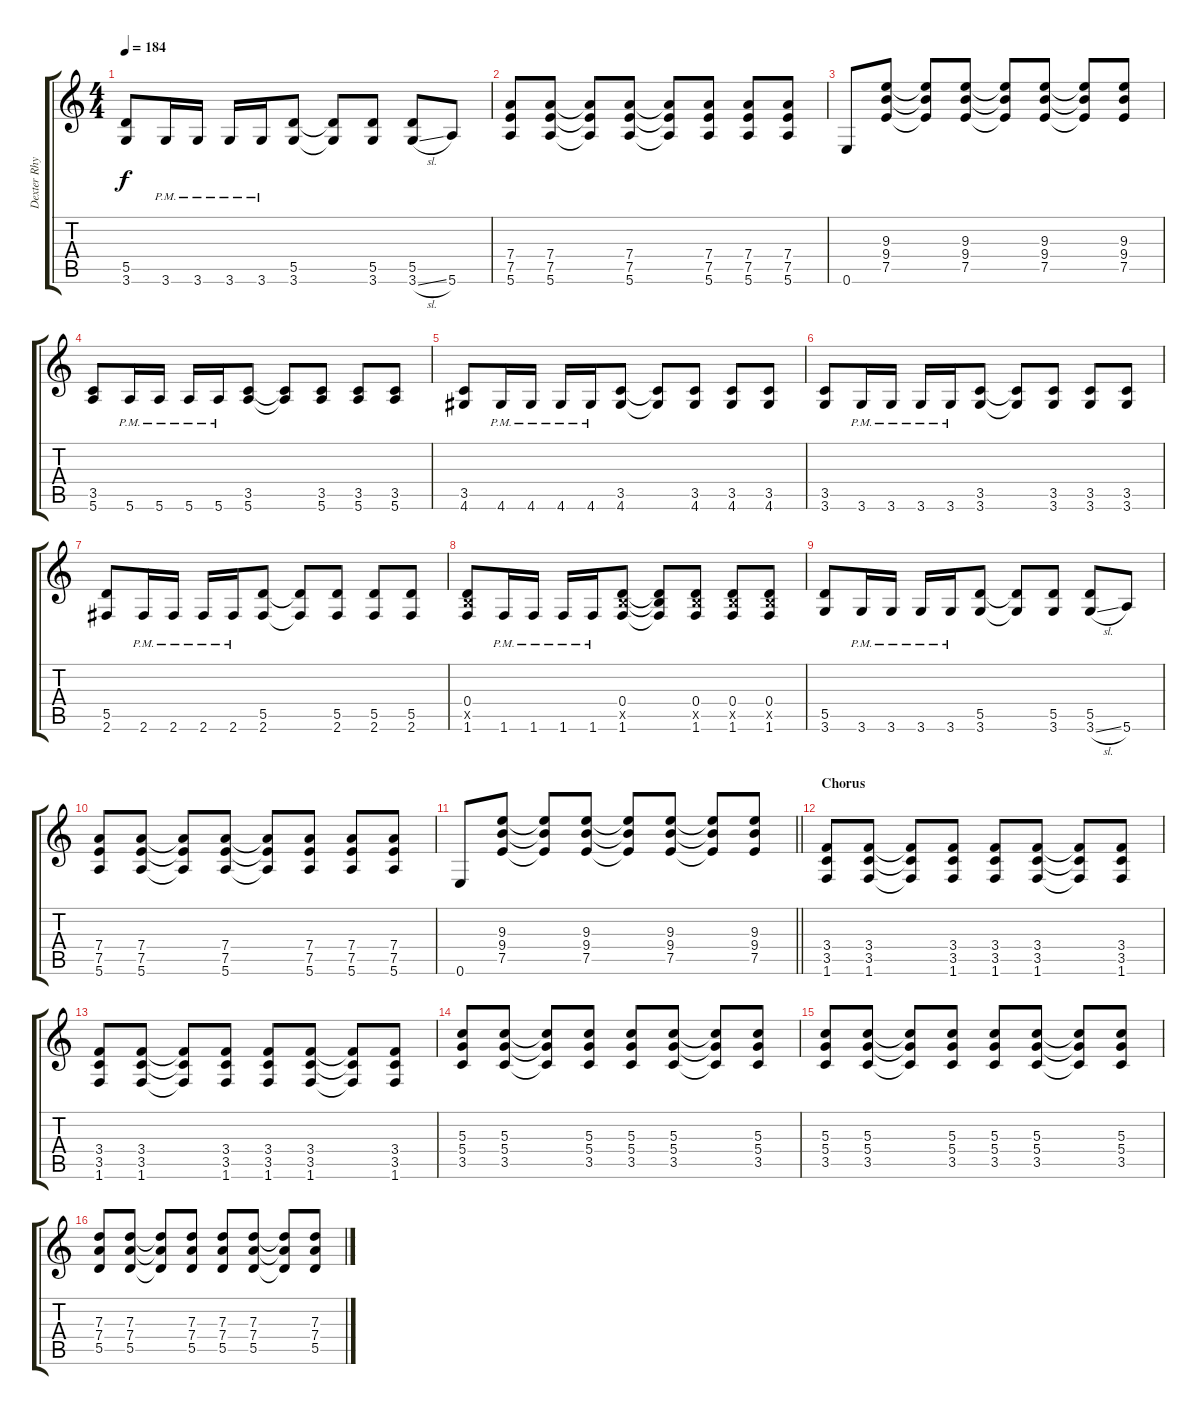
\track ("Dexter Rhythm Guitar" "Dexter Rhy") {instrument distortionguitar}
\staff {score tabs}
\tuning (E4 B3 G3 D3 A2 E2) {hide}
\ts (4 4)
\tempo 184
\clef g2
\ks c
(5.5 3.6).8{dy f} 3.6{pm}.16 3.6{pm}.16 3.6{pm}.16 3.6{pm}.16 (5.5 3.6).8 (5.5{t} 3.6{t}).8 (5.5 3.6).8 (5.5 3.6{sl}).8 5.6.8 |
(7.4 7.5 5.6).8 (7.4 7.5 5.6).8 (7.4{t} 7.5{t} 5.6{t}).8 (7.4 7.5 5.6).8 (7.4{t} 7.5{t} 5.6{t}).8 (7.4 7.5 5.6).8 (7.4 7.5 5.6).8 (7.4 7.5 5.6).8 |
0.6.8 (9.3 9.4 7.5).8 (9.3{t} 9.4{t} 7.5{t}).8 (9.3 9.4 7.5).8 (9.3{t} 9.4{t} 7.5{t}).8 (9.3 9.4 7.5).8 (9.3{t} 9.4{t} 7.5{t}).8 (9.3 9.4 7.5).8 |
(3.5 5.6).8 5.6{pm}.16 5.6{pm}.16 5.6{pm}.16 5.6{pm}.16 (3.5 5.6).8 (3.5{t} 5.6{t}).8 (3.5 5.6).8 (3.5 5.6).8 (3.5 5.6).8 |
(3.5 4.6).8 4.6{pm}.16 4.6{pm}.16 4.6{pm}.16 4.6{pm}.16 (3.5 4.6).8 (3.5{t} 4.6{t}).8 (3.5 4.6).8 (3.5 4.6).8 (3.5 4.6).8 |
(3.5 3.6).8 3.6{pm}.16 3.6{pm}.16 3.6{pm}.16 3.6{pm}.16 (3.5 3.6).8 (3.5{t} 3.6{t}).8 (3.5 3.6).8 (3.5 3.6).8 (3.5 3.6).8 |
(5.5 2.6).8 2.6{pm}.16 2.6{pm}.16 2.6{pm}.16 2.6{pm}.16 (5.5 2.6).8 (5.5{t} 2.6{t}).8 (5.5 2.6).8 (5.5 2.6).8 (5.5 2.6).8 |
(0.4 2.5{x} 1.6).8 1.6{pm}.16 1.6{pm}.16 1.6{pm}.16 1.6{pm}.16 (0.4 2.5{x} 1.6).8 (0.4{t} 2.5{t} 1.6{t}).8 (0.4 2.5{x} 1.6).8 (0.4 2.5{x} 1.6).8 (0.4 2.5{x} 1.6).8 |
(5.5 3.6).8 3.6{pm}.16 3.6{pm}.16 3.6{pm}.16 3.6{pm}.16 (5.5 3.6).8 (5.5{t} 3.6{t}).8 (5.5 3.6).8 (5.5 3.6{sl}).8 5.6.8 |
(7.4 7.5 5.6).8 (7.4 7.5 5.6).8 (7.4{t} 7.5{t} 5.6{t}).8 (7.4 7.5 5.6).8 (7.4{t} 7.5{t} 5.6{t}).8 (7.4 7.5 5.6).8 (7.4 7.5 5.6).8 (7.4 7.5 5.6).8 |
\barLineRight lightlight
0.6.8 (9.3 9.4 7.5).8 (9.3{t} 9.4{t} 7.5{t}).8 (9.3 9.4 7.5).8 (9.3{t} 9.4{t} 7.5{t}).8 (9.3 9.4 7.5).8 (9.3{t} 9.4{t} 7.5{t}).8 (9.3 9.4 7.5).8 |
\section ("" "Chorus")
(3.4 3.5 1.6).8 (3.4 3.5 1.6).8 (3.4{t} 3.5{t} 1.6{t}).8 (3.4 3.5 1.6).8 (3.4 3.5 1.6).8 (3.4 3.5 1.6).8 (3.4{t} 3.5{t} 1.6{t}).8 (3.4 3.5 1.6).8 |
(3.4 3.5 1.6).8 (3.4 3.5 1.6).8 (3.4{t} 3.5{t} 1.6{t}).8 (3.4 3.5 1.6).8 (3.4 3.5 1.6).8 (3.4 3.5 1.6).8 (3.4{t} 3.5{t} 1.6{t}).8 (3.4 3.5 1.6).8 |
(5.3 5.4 3.5).8 (5.3 5.4 3.5).8 (5.3{t} 5.4{t} 3.5{t}).8 (5.3 5.4 3.5).8 (5.3 5.4 3.5).8 (5.3 5.4 3.5).8 (5.3{t} 5.4{t} 3.5{t}).8 (5.3 5.4 3.5).8 |
(5.3 5.4 3.5).8 (5.3 5.4 3.5).8 (5.3{t} 5.4{t} 3.5{t}).8 (5.3 5.4 3.5).8 (5.3 5.4 3.5).8 (5.3 5.4 3.5).8 (5.3{t} 5.4{t} 3.5{t}).8 (5.3 5.4 3.5).8 |
(7.3 7.4 5.5).8 (7.3 7.4 5.5).8 (7.3{t} 7.4{t} 5.5{t}).8 (7.3 7.4 5.5).8 (7.3 7.4 5.5).8 (7.3 7.4 5.5).8 (7.3{t} 7.4{t} 5.5{t}).8 (7.3 7.4 5.5).8
